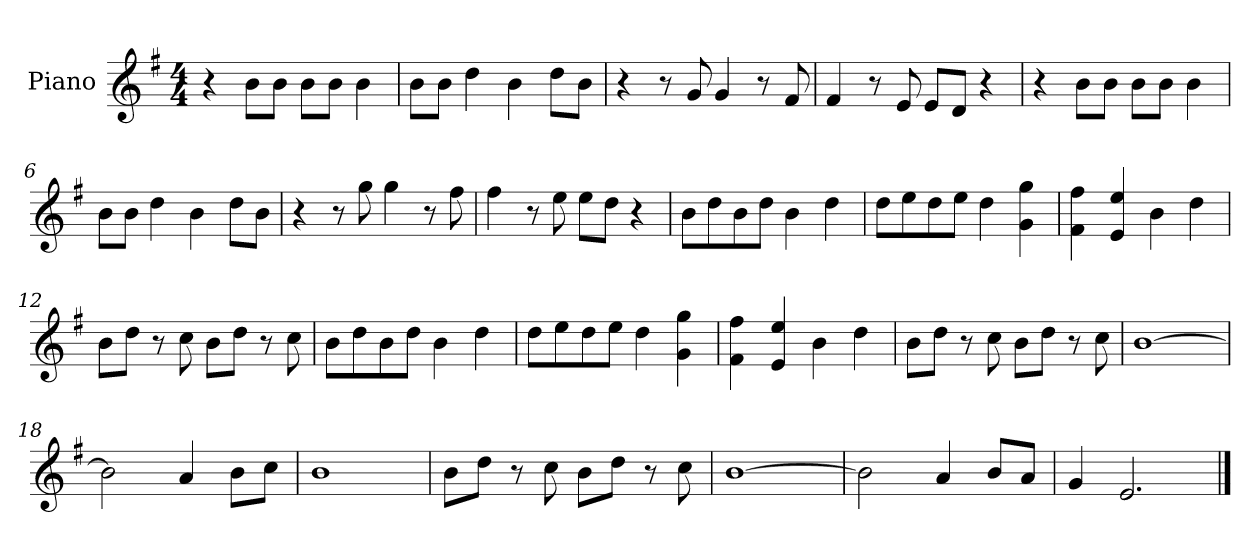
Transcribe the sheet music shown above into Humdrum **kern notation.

**kern
*part1
*staff1
*I"Piano
*I'Pno.
*clefG2
*k[f#]
*M4/4
=1
4r
8b\L
8b\J
8b\L
8b\J
4b\
=2
8b\L
8b\J
4dd\
4b\
8dd\L
8b\J
=3
4r
8r
8g/
4g/
8r
8f#/
=4
4f#/
8r
8e/
8e/L
8d/J
4r
=5
4r
8b\L
8b\J
8b\L
8b\J
4b\
=6
8b\L
8b\J
4dd\
4b\
8dd\L
8b\J
!!LO:LB:g=z
=7
4r
8r
8gg\
4gg\
8r
8ff#\
=8
4ff#\
8r
8ee\
8ee\L
8dd\J
4r
=9
8b\L
8dd\
8b\
8dd\J
4b\
4dd\
=10
8dd\L
8ee\
8dd\
8ee\J
4dd\
4g\ 4gg\
=11
4f#\ 4ff#\
4e/ 4ee/
4b\
4dd\
=12
8b\L
8dd\J
8r
8cc\
8b\L
8dd\J
8r
8cc\
!!LO:LB:g=z
=13
8b\L
8dd\
8b\
8dd\J
4b\
4dd\
=14
8dd\L
8ee\
8dd\
8ee\J
4dd\
4g\ 4gg\
=15
4f#\ 4ff#\
4e/ 4ee/
4b\
4dd\
=16
8b\L
8dd\J
8r
8cc\
8b\L
8dd\J
8r
8cc\
=17
[1b
=18
2b\]
4a/
8b\L
8cc\J
=19
1b
!!LO:LB:g=z
=20
8b\L
8dd\J
8r
8cc\
8b\L
8dd\J
8r
8cc\
=21
[1b
=22
2b\]
4a/
8b/L
8a/J
=23
4g/
2.e/
==
*-
